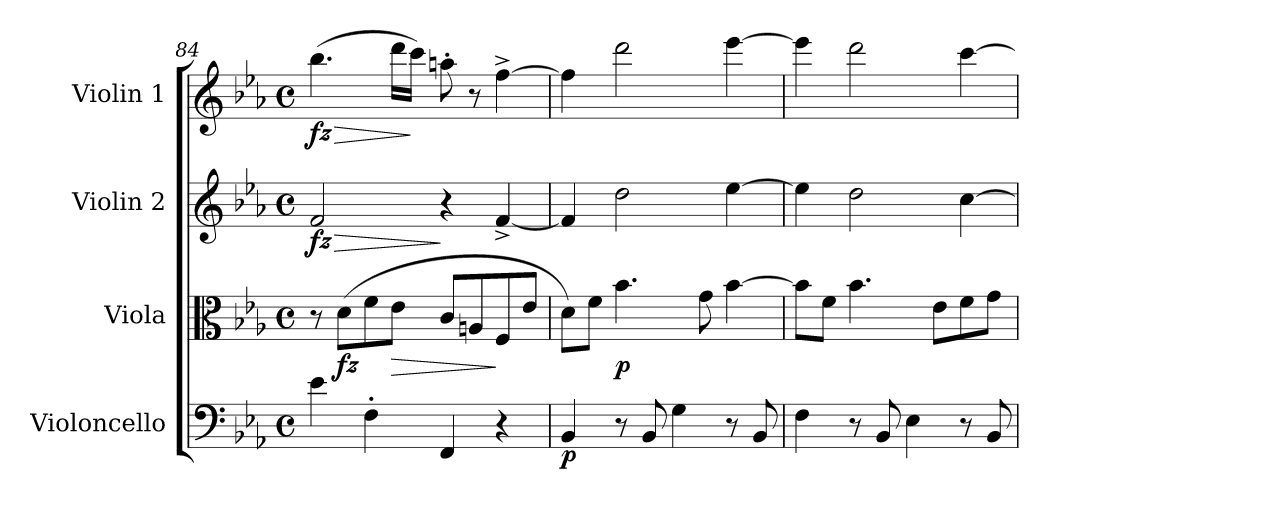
**kern	**dynam	**kern	**dynam	**kern	**dynam	**kern	**dynam
*part4	*part4	*part3	*part3	*part2	*part2	*part1	*part1
*staff4	*staff4	*staff3	*staff3	*staff2	*staff2	*staff1	*staff1
*I"Violoncello	*	*I"Viola	*	*I"Violin 2	*	*I"Violin 1	*
*I'Vc	*	*I'Vla	*	*I'Vln	*	*I'Vln	*
*clefF4	*	*clefC3	*	*clefG2	*	*clefG2	*
*k[b-e-a-]	*	*k[b-e-a-]	*	*k[b-e-a-]	*	*k[b-e-a-]	*
*M4/4	*	*M4/4	*	*M4/4	*	*M4/4	*
*met(c)	*	*met(c)	*	*met(c)	*	*met(c)	*
=84	=84	=84	=84	=84	=84	=84	=84
!	!	!	!	!	!LO:HP:b	!	!LO:HP:b
!	!	!	!	!	!LO:DY:n=1:b	!	!LO:DY:n=1:b
4e-\	.	8r	.	2f/	> fz	(4.bb-\	> fz
!	!	!	!LO:DY:b	!	!	!	!
.	.	(8d\L	fz	.	.	.	.
4F'\	.	8f\	.	.	.	.	.
!	!	!	!LO:HP:b	!	!	!	!
.	.	8e-\J	>	.	.	16ddd\LL	.
.	.	.	.	.	.	16ccc\JJ)	]
4FF/	.	8c/L	.	4r	]	8aan'\	.
.	.	8An/	.	.	.	8r	.
4r	.	8F/	]	[4f^/	.	[4ff^\	.
.	.	8e-/J	.	.	.	.	.
=85	=85	=85	=85	=85	=85	=85	=85
!	!LO:DY:b	!	!	!	!	!	!
4BB-/	p	8d\L)	.	4f/]	.	4ff\]	.
.	.	8f\J	.	.	.	.	.
!	!	!	!LO:DY:b	!	!	!	!
8r	.	4.b-\	p	2dd\	.	2ddd\	.
8BB-/	.	.	.	.	.	.	.
4G\	.	.	.	.	.	.	.
.	.	8g\	.	.	.	.	.
8r	.	[4b-\	.	[4ee-\	.	[4eee-\	.
8BB-/	.	.	.	.	.	.	.
=86	=86	=86	=86	=86	=86	=86	=86
4F\	.	8b-\L]	.	4ee-\]	.	4eee-\]	.
.	.	8f\J	.	.	.	.	.
8r	.	4.b-\	.	2dd\	.	2ddd\	.
8BB-/	.	.	.	.	.	.	.
4E-\	.	.	.	.	.	.	.
.	.	8e-\L	.	.	.	.	.
8r	.	8f\	.	[4cc\	.	[4ccc\	.
8BB-/	.	8g\J	.	.	.	.	.
=	=	=	=	=	=	=	=
*-	*-	*-	*-	*-	*-	*-	*-
